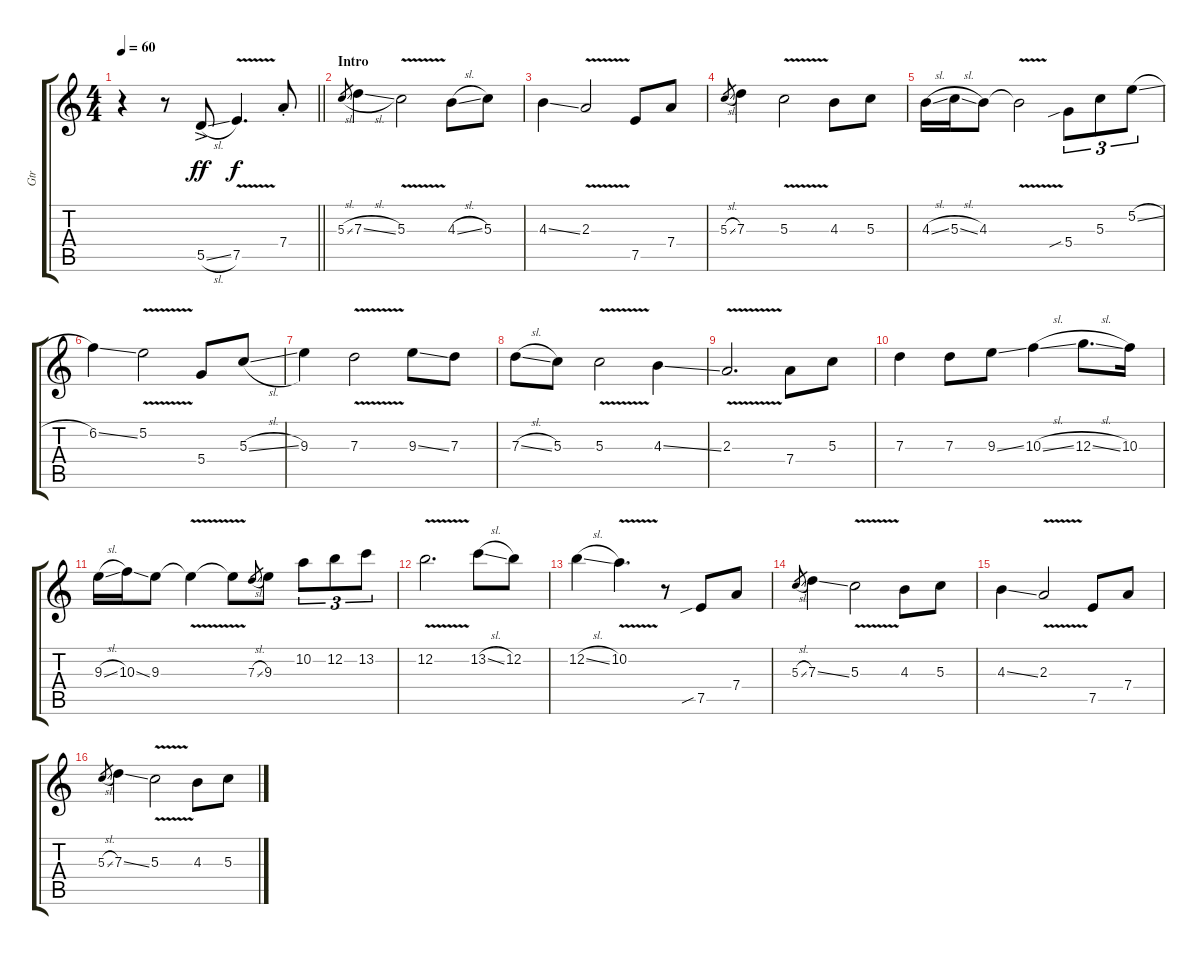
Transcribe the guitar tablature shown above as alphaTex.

\track ("Gtr" "Gtr") {instrument distortionguitar}
\staff {score tabs}
\tuning (E4 B3 G3 D3 A2 E2) {hide}
\ts (4 4)
\tempo 60
\clef g2
\barLineRight lightlight
\ks c
r.4{dy ff instrument distortionguitar} r.8 5.5{sl ac}.8 7.5{v}.4{d dy f} 7.4{st}.8 |
\section ("" "Intro")
5.3{sl}.8{gr} 7.3{sl}.4 5.3{v}.2 4.3{sl}.8 5.3.8 |
4.3{ss}.4 2.3{v}.2 7.5.8 7.4.8 |
5.3{sl}.8{gr} 7.3.4 5.3{v}.2 4.3.8 5.3.8 |
4.3{sl}.16 5.3{sl}.16 4.3.8 4.3{v t}.2 5.4{sib}.8{tu (3 2)} 5.3.8{tu (3 2)} 5.2{sl}.8{tu (3 2)} |
6.2{ss}.4 5.2{v}.2 5.4.8 5.3{sl}.8 |
9.3.4 7.3{v}.2 9.3{ss}.8 7.3.8 |
7.3{sl}.8 5.3.8 5.3{v}.2 4.3{ss}.4 |
2.3{v}.2{d} 7.4.8 5.3.8 |
7.3.4 7.3.8 9.3{ss}.8 10.3{sl}.4 12.3{sl}.8{d} 10.3.16 |
9.3{sl}.16 10.3{ss}.16 9.3.8 9.3{v t}.4 9.3{t}.8 7.3{sl}.8{gr} 9.3.8 10.2.8{tu (3 2)} 12.2.8{tu (3 2)} 13.2.8{tu (3 2)} |
12.2{v}.2{d} 13.2{sl}.8 12.2.8 |
12.2{sl}.4 10.2{v}.4{d} r.8 7.5{sib}.8 7.4.8 |
5.3{sl}.8{gr} 7.3{ss}.4 5.3{v}.2 4.3.8 5.3.8 |
4.3{ss}.4 2.3{v}.2 7.5.8 7.4.8 |
5.3{sl}.8{gr} 7.3{ss}.4 5.3{v}.2 4.3.8 5.3.8
